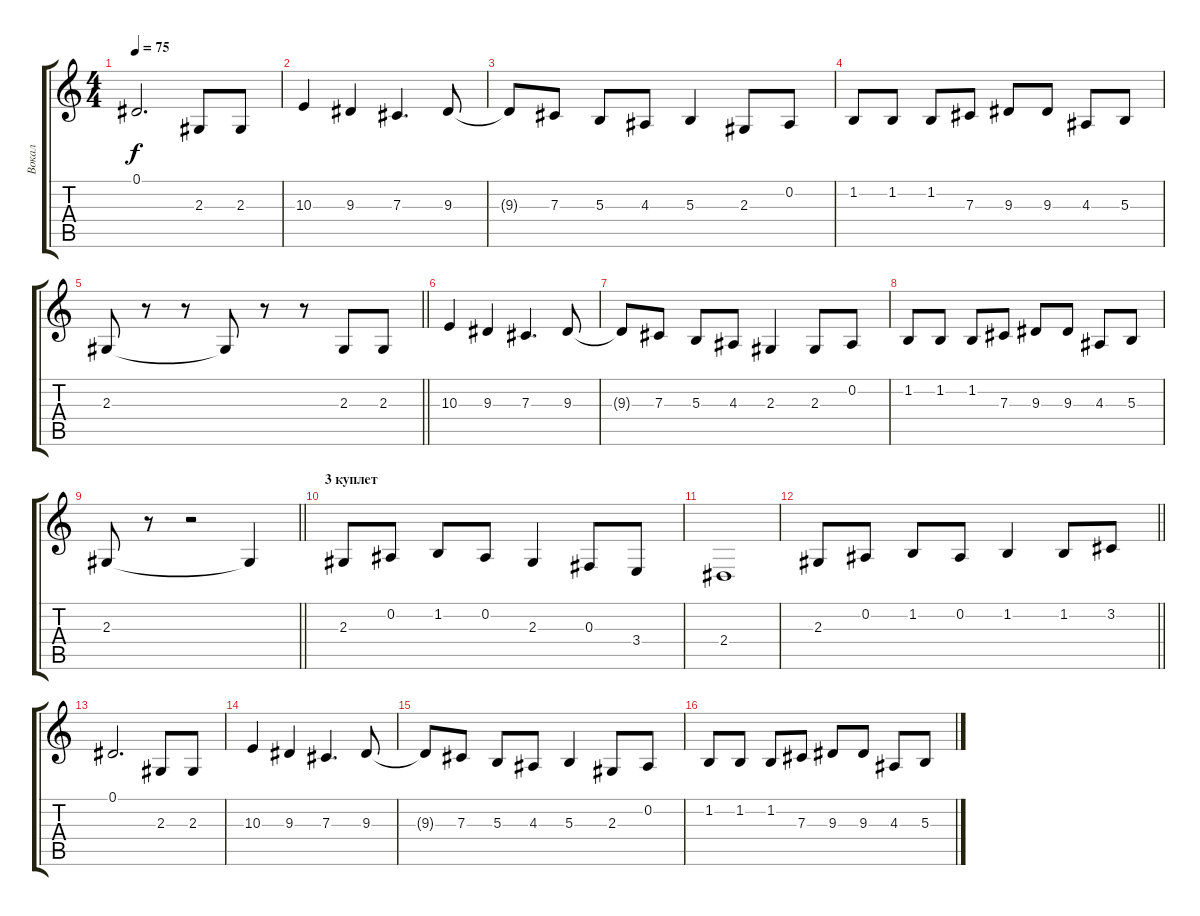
\track ("Вокал" "Вокал") {mute instrument lead6voice}
\staff {score tabs}
\tuning (Eb4 Bb3 Gb3 Db3 Ab2 Eb2) {hide}
\ts (4 4)
\tempo 75
\clef g2
\ks c
0.1.2{d dy f} 2.3.8 2.3.8 |
10.3.4 9.3.4 7.3.4{d} 9.3.8 |
9.3{t}.8 7.3.8 5.3.8 4.3.8 5.3.4 2.3.8 0.2.8 |
1.2.8 1.2.8 1.2.8 7.3.8 9.3.8 9.3.8 4.3.8 5.3.8 |
\barLineRight lightlight
2.3.8 r.8 r.8 2.3{t}.8 r.8 r.8 2.3.8 2.3.8 |
10.3.4 9.3.4 7.3.4{d} 9.3.8 |
9.3{t}.8 7.3.8 5.3.8 4.3.8 2.3.4 2.3.8 0.2.8 |
1.2.8 1.2.8 1.2.8 7.3.8 9.3.8 9.3.8 4.3.8 5.3.8 |
\barLineRight lightlight
2.3.8 r.8 r.2 2.3{t}.4 |
\section ("" "3 куплет")
2.3.8 0.2.8 1.2.8 0.2.8 2.3.4 0.3.8 3.4.8 |
2.4.1 |
\barLineRight lightlight
2.3.8 0.2.8 1.2.8 0.2.8 1.2.4 1.2.8 3.2.8 |
0.1.2{d} 2.3.8 2.3.8 |
10.3.4 9.3.4 7.3.4{d} 9.3.8 |
9.3{t}.8 7.3.8 5.3.8 4.3.8 5.3.4 2.3.8 0.2.8 |
1.2.8 1.2.8 1.2.8 7.3.8 9.3.8 9.3.8 4.3.8 5.3.8
